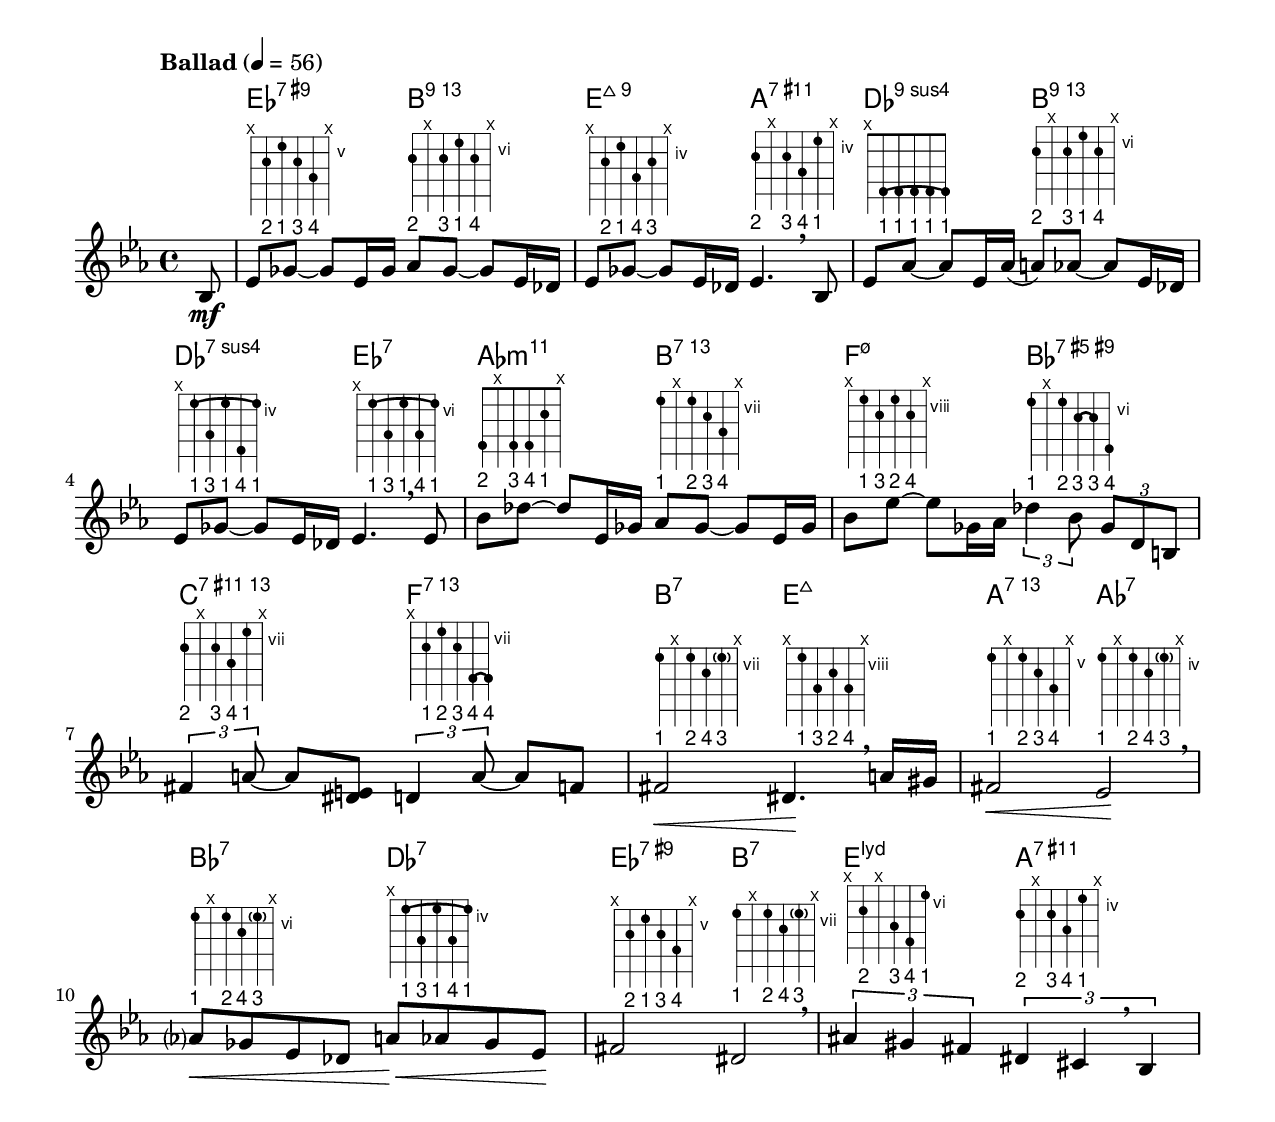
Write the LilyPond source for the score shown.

\version "2.24.0"

\header {
  title = "Goodbye Pork Pie Hat"
  artist = "Charles Mingus"
  album = "Mingus Ah Um"
}

\include "../titling.ily"
\paper {
  #(set-paper-size "letter")
  left-margin = 0.5\in
  top-margin = 0.5\in
  right-margin = 0.5\in
  bottom-margin = 0.5\in
}

\language "english"

music = {
  \key e-flat \major
  \time 4/4

  \set TabStaff.restrainOpenStrings = ##t

  s1*12
}

\score {
  <<
    \chords {
      s8 |
      e-flat2:7.9+ b:9.13 |
      e2:maj9 a:7.11+ |
      d-flat2:9.4^3 b:9.13 |
      d-flat2:7.4^3 e-flat:7 |
      a-flat:m11 b:7.13 |
      f2:m7.5- b-flat:7.5+.9+ |
      c2:13.11+ f:7.13 |
      b2:7 e:maj7 |
      a2:7.13 a-flat:7 |
      b-flat2:7 d-flat:7 |
      e-flat2:7.9+ b:7 |
      e2:maj7.11+ a:7.11+ |
    }

    \new Staff \relative {
      \tempo "Ballad" 4=56

      \key e-flat \major
      \time 4/4

      \partial 8 b-flat8 \mf |

      <<
        {
          e-flat8 g-flat~8 e-flat16 g-flat a-flat8 g-flat~8 e-flat16 d-flat |
          e-flat8 g-flat~8 e-flat16 d-flat e-flat4. \breathe b-flat8 |
          e-flat8 a-flat~8 e-flat16 a-flat( a8) a-flat~8 e-flat16 d-flat |
          e-flat8 g-flat~8 e-flat16 d-flat e-flat4. \breathe 8 |
          b-flat'8 d-flat~8 e-flat,16 g-flat a-flat8 g-flat~8 e-flat16 g-flat |
          b-flat8 e-flat~8 g-flat,16 a-flat \tuplet 3/2 4 { d-flat4 b-flat8 g-flat d b } |
          \tuplet 3/2 { f-sharp'4 a8~ } 8 <d-sharp, e> \tuplet 3/2 { d4 a'8~ } 8 f |
          f-sharp2 \< d-sharp4. \! \breathe a'16 g-sharp |
          f-sharp2 \< e-flat \! \breathe |
          a-flat?8 \< g-flat e-flat d-flat a' \< a-flat g-flat e-flat \! |
          f-sharp2 d-sharp \breathe |
          \tuplet 3/2 2 { a-sharp'4 g-sharp f-sharp d-sharp c-sharp \breathe b-flat } |
        }

        {
          \override Voice.TextScript.size = 1.5
          \override Voice.TextScript.fret-diagram-details.finger-code = #'below-string

          % E♭7 ♯9
          s2^\markup { \left-align
            \fret-diagram-verbose #'(
              (mute 6)
              (place-fret 5 6 2)
              (place-fret 4 5 1)
              (place-fret 3 6 3)
              (place-fret 2 7 4)
              (mute 1)
            )
          }
          % B9 13
          s^\markup { \left-align
            % This is actually B9
            \fret-diagram-verbose #'(
              (place-fret 6 7 2)
              (mute 5)
              (place-fret 4 7 3)
              (place-fret 3 6 1)
              (place-fret 2 7 4)
              (mute 1)
            )
          } |

          % E△9
          s2^\markup { \left-align
            \fret-diagram-verbose #'(
              (mute 6)
              (place-fret 5 5 2)
              (place-fret 4 4 1)
              (place-fret 3 6 4)
              (place-fret 2 5 3)
              (mute 1)
            )
          }
          % A7 ♯11
          s^\markup { \left-align
            \fret-diagram-verbose #'(
              (place-fret 6 5 2)
              (mute 5)
              (place-fret 4 5 3)
              (place-fret 3 6 4)
              (place-fret 2 4 1)
              (mute 1)
            )
          } |

          % D♭9 sus4
          s2^\markup { \left-align
            \fret-diagram-verbose #'(
              (mute 6)
              (place-fret 5 4 1)
              (place-fret 4 4 1)
              (place-fret 3 4 1)
              (place-fret 2 4 1)
              (place-fret 1 4 1)
              (barre 5 1 4)
            )
          }
          % B9 13
          s^\markup { \left-align
            % This is actually B9
            \fret-diagram-verbose #'(
              (place-fret 6 7 2)
              (mute 5)
              (place-fret 4 7 3)
              (place-fret 3 6 1)
              (place-fret 2 7 4)
              (mute 1)
            )
          } |

          % D♭7 sus4
          s2^\markup { \left-align
            \fret-diagram-verbose #'(
              (mute 6)
              (place-fret 5 4 1)
              (place-fret 4 6 3)
              (place-fret 3 4 1)
              (place-fret 2 7 4)
              (place-fret 1 4 1)
              (barre 5 1 4)
            )
          }
          % E♭7
          \textLengthOn
          s^\markup { \with-dimension #X #'(0 . 3.5) \left-align
            \fret-diagram-verbose #'(
              (mute 6)
              (place-fret 5 6 1)
              (place-fret 4 8 3)
              (place-fret 3 6 1)
              (place-fret 2 8 4)
              (place-fret 1 6 1)
              (barre 5 1 6)
            )
          } |
          \textLengthOff

          % A♭m11
          s2^\markup { \left-align
            \fret-diagram-verbose #'(
              (place-fret 6 4 2)
              (mute 5)
              (place-fret 4 4 3)
              (place-fret 3 4 4)
              (place-fret 2 2 1)
              (mute 1)
            )
          }
          % B7 13
          s^\markup { \left-align
            \fret-diagram-verbose #'(
              (place-fret 6 7 1)
              (mute 5)
              (place-fret 4 7 2)
              (place-fret 3 8 3)
              (place-fret 2 9 4)
              (mute 1)
            )
          } |

          % F𝆩
          s2^\markup { \left-align
            \fret-diagram-verbose #'(
              (mute 6)
              (place-fret 5 8 1)
              (place-fret 4 9 3)
              (place-fret 3 8 2)
              (place-fret 2 9 4)
              (mute 1)
            )
          }
          % B♭7 ♯5 ♯9
          s^\markup { \left-align
            \fret-diagram-verbose #'(
              (place-fret 6 6 1)
              (mute 5)
              (place-fret 4 6 2)
              (place-fret 3 7 3)
              (place-fret 2 7 3)
              (barre 3 2 7)
              (place-fret 1 9 4)
            )
          } |

          % C7 ♯11 13
          s2^\markup { \left-align
            % This is actually C7 ♯11
            \fret-diagram-verbose #'(
              (place-fret 6 8 2)
              (mute 5)
              (place-fret 4 8 3)
              (place-fret 3 9 4)
              (place-fret 2 7 1)
              (mute 1)
            )
          }
          % F 7 13
          s^\markup { \left-align
            \fret-diagram-verbose #'(
              (mute 6)
              (place-fret 5  8 1)
              (place-fret 4  7 2)
              (place-fret 3  8 3)
              (place-fret 2 10 4)
              (place-fret 1 10 4)
              (barre 2 1 10)
            )
          } |

          % B7
          \textLengthOn
          s2^\markup { \left-align
            \fret-diagram-verbose #'(
              (place-fret 6 7 1)
              (mute 5)
              (place-fret 4 7 2)
              (place-fret 3 8 4)
              (place-fret 2 7 3 parenthesized)
              (mute 1)
            )
          }
          \textLengthOff
          % E△
          s^\markup { \left-align
            \fret-diagram-verbose #'(
              (mute 6)
              (place-fret 5  8 1)
              (place-fret 4 10 3)
              (place-fret 3  9 2)
              (place-fret 2 10 4)
              (mute 1)
            )
          } |

          % A 7 13
          \textLengthOn
          s2^\markup { \left-align
            \fret-diagram-verbose #'(
              (place-fret 6 5 1)
              (mute 5)
              (place-fret 4 5 2)
              (place-fret 3 6 3)
              (place-fret 2 7 4)
              (mute 1)
            )
          }
          \textLengthOff
          % A♭7
          s^\markup { \left-align
            \fret-diagram-verbose #'(
              (place-fret 6 4 1)
              (mute 5)
              (place-fret 4 4 2)
              (place-fret 3 5 4)
              (place-fret 2 4 3 parenthesized)
              (mute 1)
            )
          } |

          % B♭7
          s2^\markup { \left-align
            \fret-diagram-verbose #'(
              (place-fret 6 6 1)
              (mute 5)
              (place-fret 4 6 2)
              (place-fret 3 7 4)
              (place-fret 2 6 3 parenthesized)
              (mute 1)
            )
          }
          % D♭7
          s^\markup { \left-align
            \fret-diagram-verbose #'(
              (mute 6)
              (place-fret 5 4 1)
              (place-fret 4 6 3)
              (place-fret 3 4 1)
              (place-fret 2 6 4)
              (place-fret 1 4 1)
              (barre 5 1 4)
            )
          } |

          % E♭7 ♯9
          \textLengthOn
          s2^\markup { \left-align
            \fret-diagram-verbose #'(
              (mute 6)
              (place-fret 5 6 2)
              (place-fret 4 5 1)
              (place-fret 3 6 3)
              (place-fret 2 7 4)
              (mute 1)
            )
          }
          \textLengthOff
          % B7
          s^\markup { \left-align
            \fret-diagram-verbose #'(
              (place-fret 6 7 1)
              (mute 5)
              (place-fret 4 7 2)
              (place-fret 3 8 4)
              (place-fret 2 7 3 parenthesized)
              (mute 1)
            )
          } |

          % E lyd
          s2^\markup { \left-align
            \fret-diagram-verbose #'(
              (mute 6)
              (place-fret 5 7 2)
              (mute 4)
              (place-fret 3 8 3)
              (place-fret 2 9 4)
              (place-fret 1 6 1)
            )
          }
          % A7 ♯11
          s^\markup { \left-align
            \fret-diagram-verbose #'(
              (place-fret 6 5 2)
              (mute 5)
              (place-fret 4 5 3)
              (place-fret 3 6 4)
              (place-fret 2 4 1)
              (mute 1)
            )
          } |
        }
      >>
    }
  >>
}
